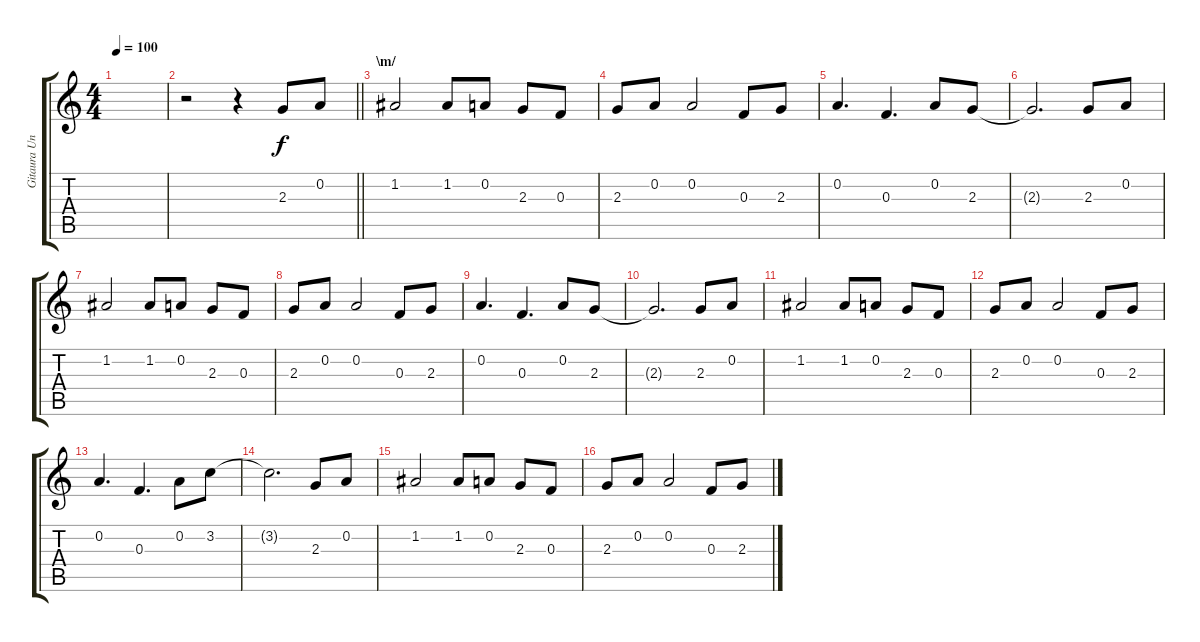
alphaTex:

\track ("Gitaura Uno" "Gitaura Un") {instrument overdrivenguitar}
\staff {score tabs}
\tuning (D4 A3 F3 C3 G2 D2) {hide}
\ts (4 4)
\tempo 100
\clef g2
\ks c
|
\barLineRight lightlight
r.2 r.4 2.3.8 0.2.8 |
\section ("" "\\m/")
1.2.2 1.2.8 0.2.8 2.3.8 0.3.8 |
2.3.8 0.2.8 0.2.2 0.3.8 2.3.8 |
0.2.4{d} 0.3.4{d} 0.2.8 2.3.8 |
2.3{t}.2{d} 2.3.8 0.2.8 |
1.2.2 1.2.8 0.2.8 2.3.8 0.3.8 |
2.3.8 0.2.8 0.2.2 0.3.8 2.3.8 |
0.2.4{d} 0.3.4{d} 0.2.8 2.3.8 |
2.3{t}.2{d} 2.3.8 0.2.8 |
1.2.2 1.2.8 0.2.8 2.3.8 0.3.8 |
2.3.8 0.2.8 0.2.2 0.3.8 2.3.8 |
0.2.4{d} 0.3.4{d} 0.2.8 3.2.8 |
3.2{t}.2{d} 2.3.8 0.2.8 |
1.2.2 1.2.8 0.2.8 2.3.8 0.3.8 |
2.3.8 0.2.8 0.2.2 0.3.8 2.3.8
